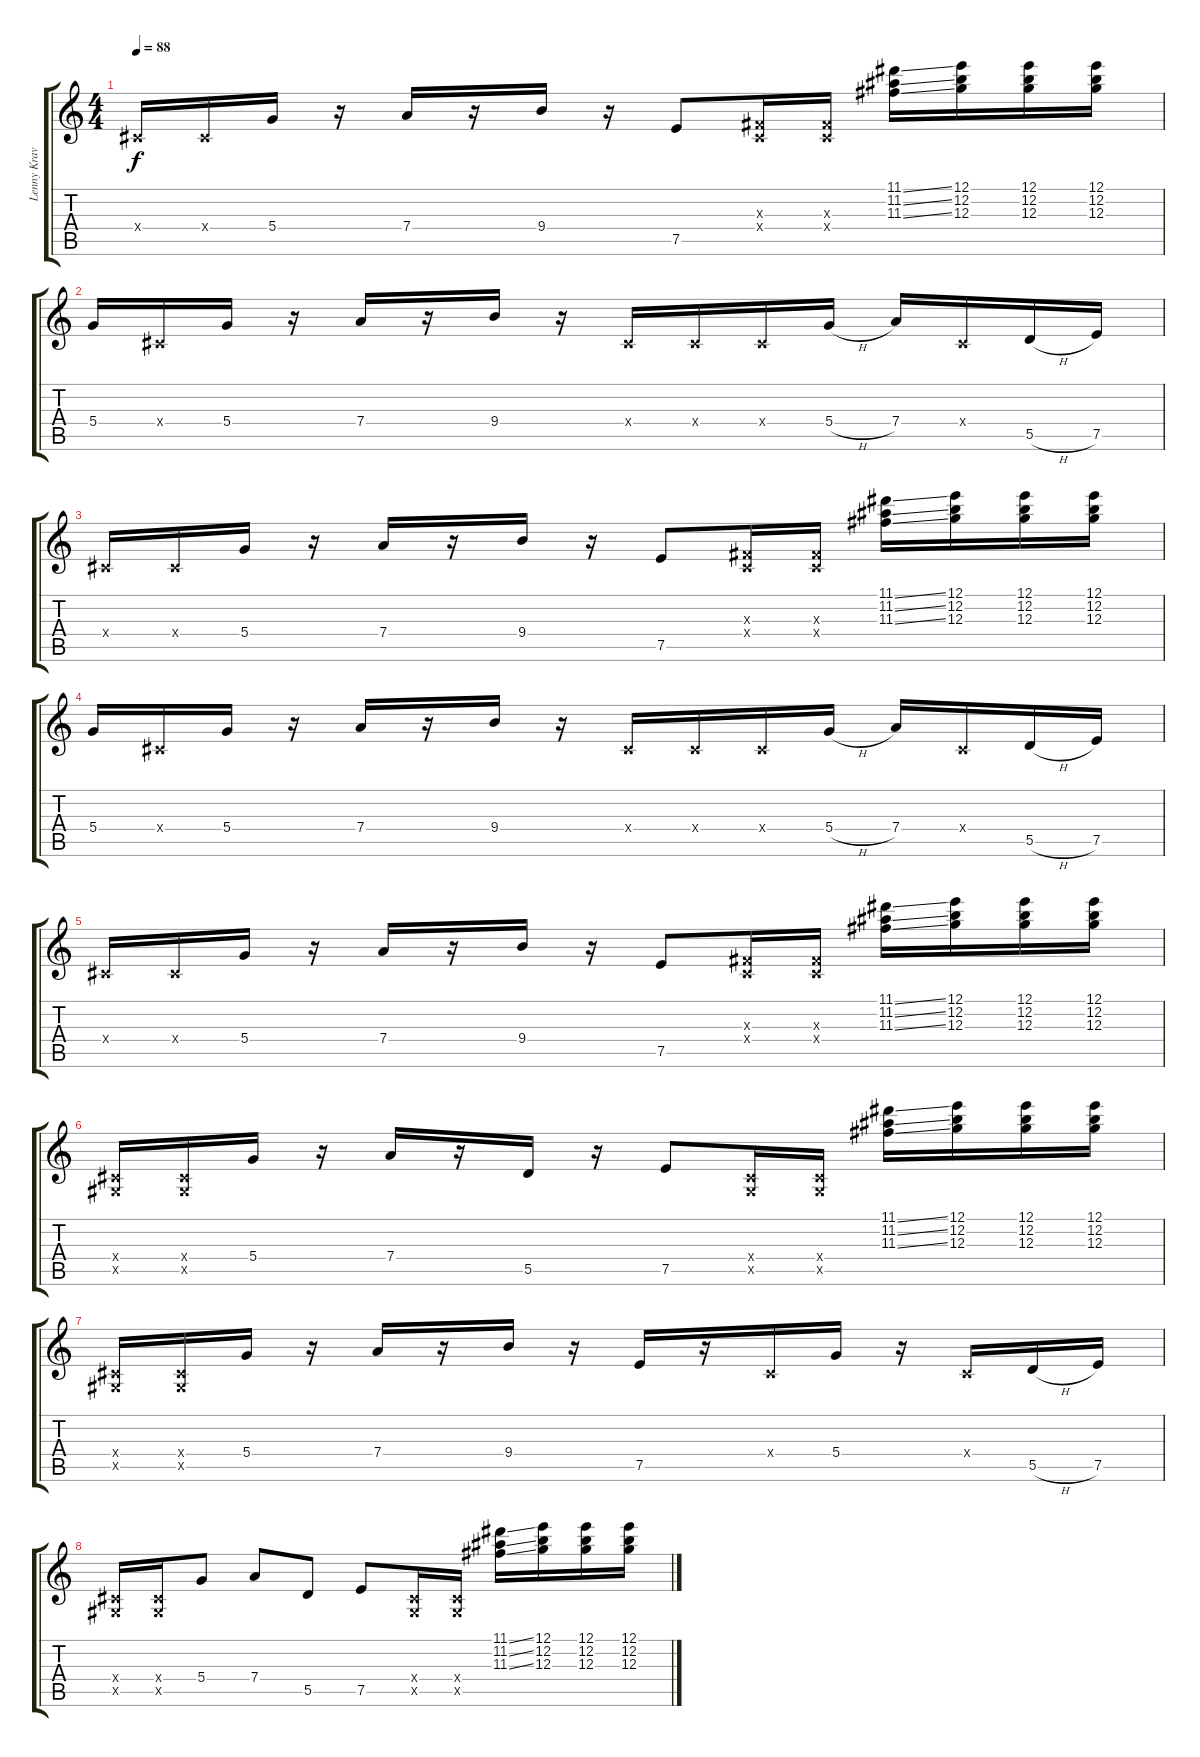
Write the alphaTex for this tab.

\track ("Lenny Kravitz" "Lenny Krav") {instrument overdrivenguitar}
\staff {score tabs}
\tuning (E4 B3 G3 D3 A2 E2) {hide}
\ts (4 4)
\tempo 88
\clef g2
\ks c
-1.4{x}.16{dy f} -1.4{x}.16 5.4.16 r.16 7.4.16 r.16 9.4.16 r.16 7.5.8 (-1.3{x} -1.4{x}).16 (-1.3{x} -1.4{x}).16 (11.1{ss} 11.2{ss} 11.3{ss}).16 (12.1 12.2 12.3).16 (12.1 12.2 12.3).16 (12.1 12.2 12.3).16 |
5.4.16 -1.4{x}.16 5.4.16 r.16 7.4.16 r.16 9.4.16 r.16 -1.4{x}.16 -1.4{x}.16 -1.4{x}.16 5.4{h}.16 7.4.16 -1.4{x}.16 5.5{h}.16 7.5.16 |
-1.4{x}.16 -1.4{x}.16 5.4.16 r.16 7.4.16 r.16 9.4.16 r.16 7.5.8 (-1.3{x} -1.4{x}).16 (-1.3{x} -1.4{x}).16 (11.1{ss} 11.2{ss} 11.3{ss}).16 (12.1 12.2 12.3).16 (12.1 12.2 12.3).16 (12.1 12.2 12.3).16 |
5.4.16 -1.4{x}.16 5.4.16 r.16 7.4.16 r.16 9.4.16 r.16 -1.4{x}.16 -1.4{x}.16 -1.4{x}.16 5.4{h}.16 7.4.16 -1.4{x}.16 5.5{h}.16 7.5.16 |
-1.4{x}.16 -1.4{x}.16 5.4.16 r.16 7.4.16 r.16 9.4.16 r.16 7.5.8 (-1.3{x} -1.4{x}).16 (-1.3{x} -1.4{x}).16 (11.1{ss} 11.2{ss} 11.3{ss}).16 (12.1 12.2 12.3).16 (12.1 12.2 12.3).16 (12.1 12.2 12.3).16 |
(-1.4{x} -1.5{x}).16 (-1.4{x} -1.5{x}).16 5.4.16 r.16 7.4.16 r.16 5.5.16 r.16 7.5.8 (-1.4{x} -1.5{x}).16 (-1.4{x} -1.5{x}).16 (11.1{ss} 11.2{ss} 11.3{ss}).16 (12.1 12.2 12.3).16 (12.1 12.2 12.3).16 (12.1 12.2 12.3).16 |
(-1.4{x} -1.5{x}).16 (-1.4{x} -1.5{x}).16 5.4.16 r.16 7.4.16 r.16 9.4.16 r.16 7.5.16 r.16 -1.4{x}.16 5.4.16 r.16 -1.4{x}.16 5.5{h}.16 7.5.16 |
(-1.4{x} -1.5{x}).16 (-1.4{x} -1.5{x}).16 5.4.8 7.4.8 5.5.8 7.5.8 (-1.4{x} -1.5{x}).16 (-1.4{x} -1.5{x}).16 (11.1{ss} 11.2{ss} 11.3{ss}).16 (12.1 12.2 12.3).16 (12.1 12.2 12.3).16 (12.1 12.2 12.3).16
